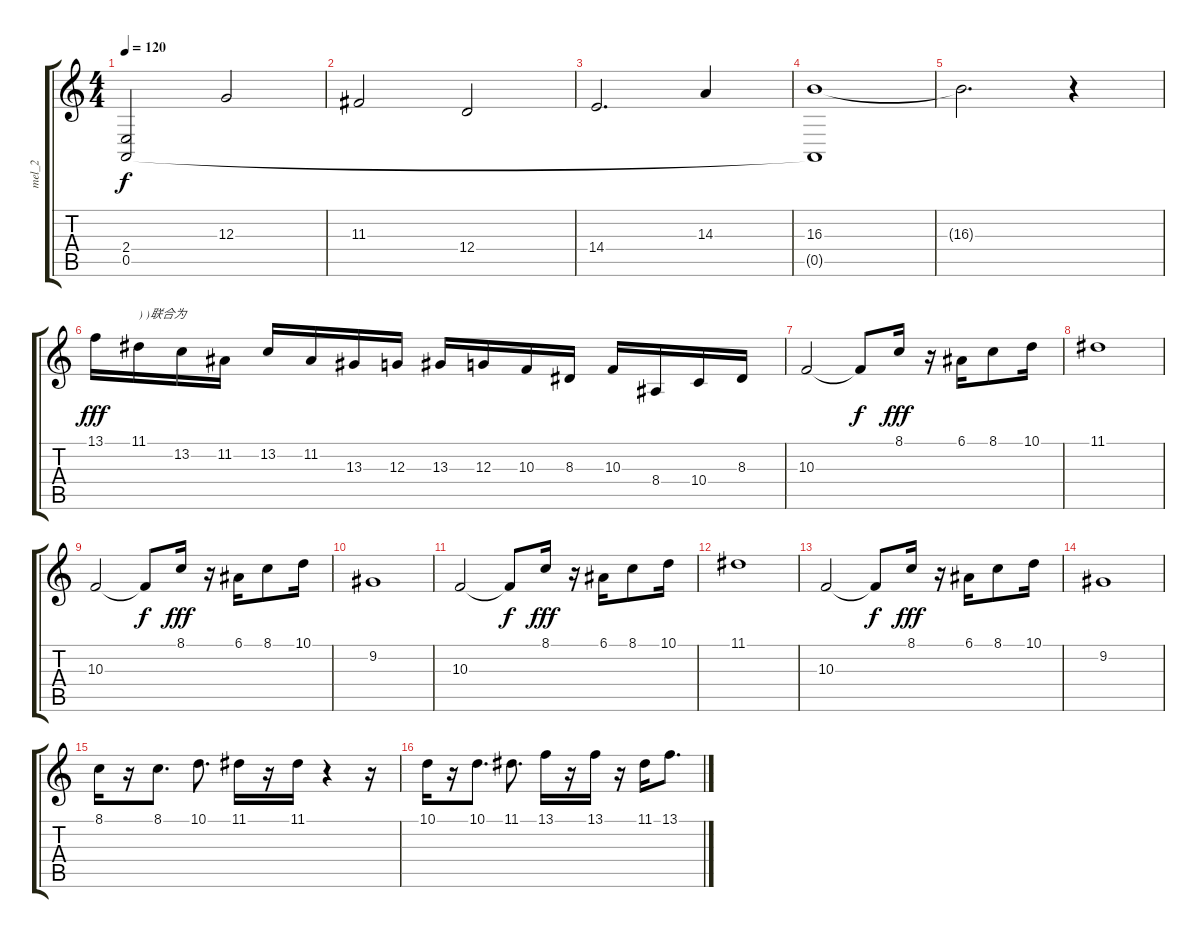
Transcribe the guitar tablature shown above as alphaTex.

\track ("mel_2" "mel_2") {instrument pad1newage}
\staff {score tabs}
\tuning (E4 B3 G3 D3 A2 E2) {hide}
\ts (4 4)
\tempo 120
\clef g2
\ks c
(2.4 0.5).2{dy f instrument pad1newage} 12.3.2 |
11.3.2 12.4.2 |
14.4.2{d} 14.3.4 |
(16.3 0.5{t}).1 |
16.3{t}.2{d} r.4 |
13.1.16{dy fff} 11.1.16{txt ") )联合为"} 13.2.16 11.2.16 13.2.16 11.2.16 13.3.16 12.3.16 13.3.16 12.3.16 10.3.16 8.3.16 10.3.16 8.4.16 10.4.16 8.3.16 |
10.3.2 10.3{t}.8{dy f} 8.1.16{dy fff} r.16 6.1.16 8.1.8 10.1.16 |
11.1.1 |
10.3.2 10.3{t}.8{dy f} 8.1.16{dy fff} r.16 6.1.16 8.1.8 10.1.16 |
9.2.1 |
10.3.2 10.3{t}.8{dy f} 8.1.16{dy fff} r.16 6.1.16 8.1.8 10.1.16 |
11.1.1 |
10.3.2 10.3{t}.8{dy f} 8.1.16{dy fff} r.16 6.1.16 8.1.8 10.1.16 |
9.2.1 |
8.1.16 r.16 8.1.8{d} 10.1.8{d} 11.1.16 r.16 11.1.16 r.4 r.16 |
10.1.16 r.16 10.1.8{d} 11.1.8{d} 13.1.16 r.16 13.1.16 r.16 11.1.16 13.1.8{d}
